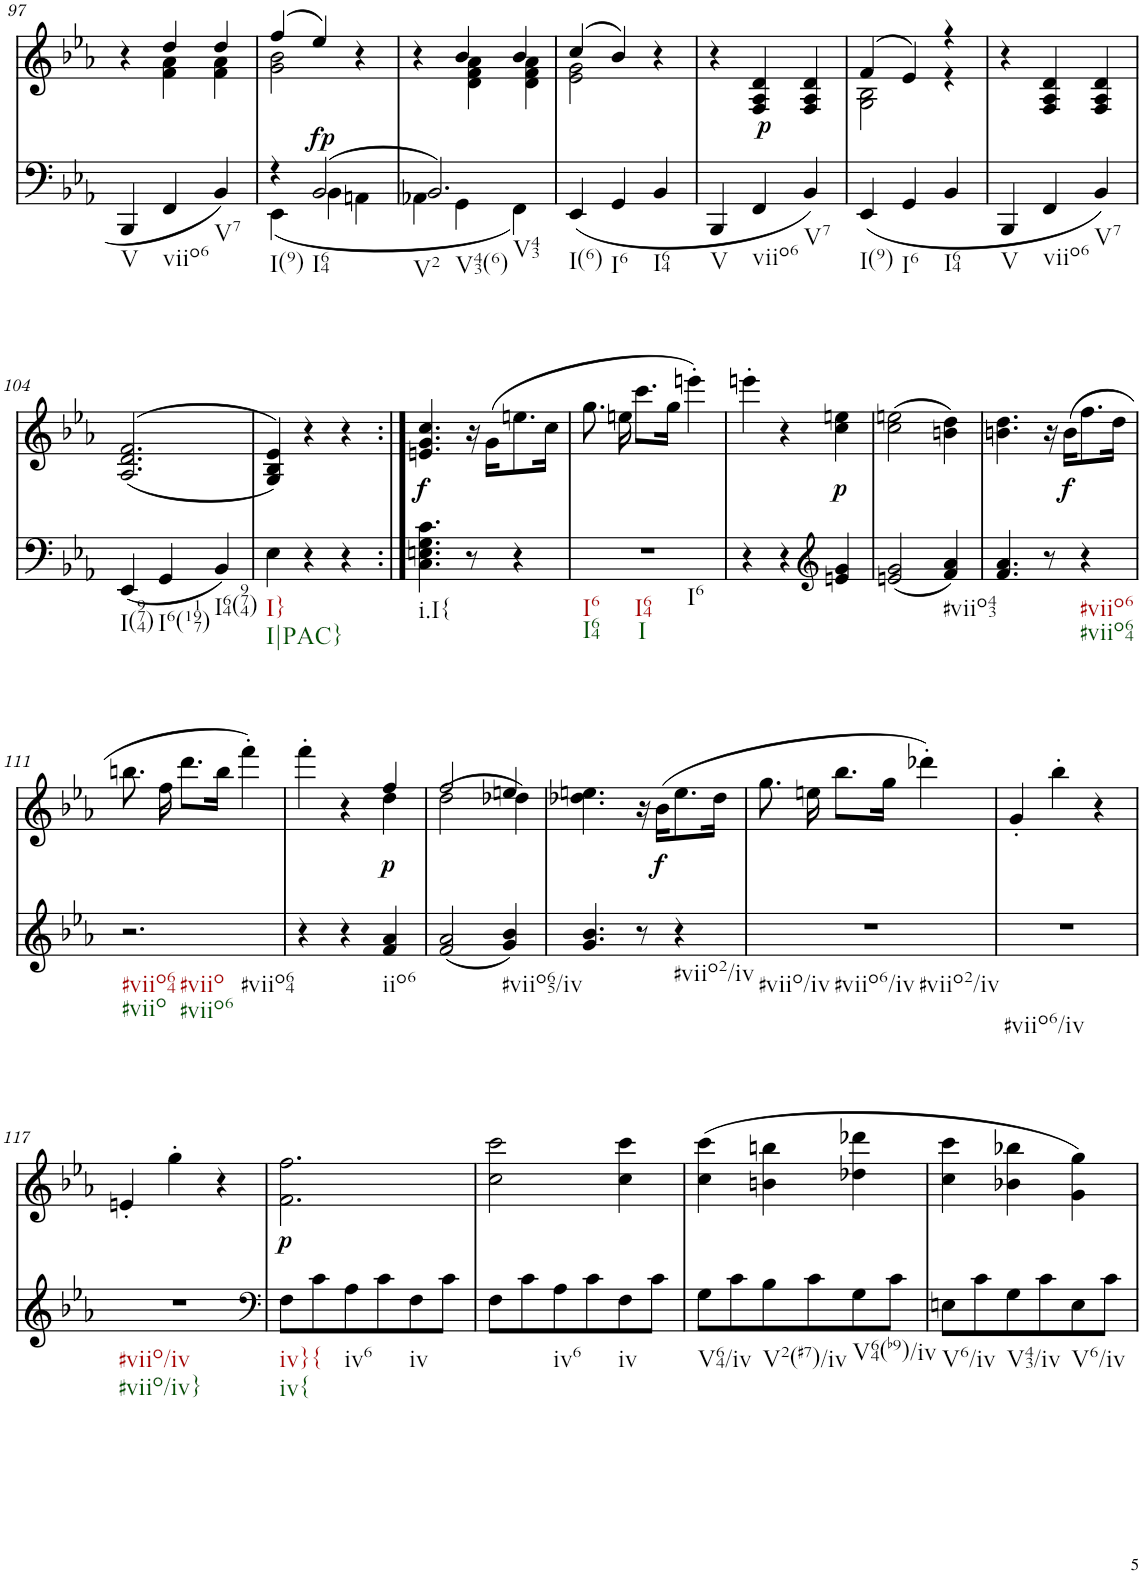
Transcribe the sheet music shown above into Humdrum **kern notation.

**kern	**dynam	**kern	**dynam
*part2	*part2	*part1	*part1
*staff2	*staff2	*staff1	*staff1
*I"piano	*	*I"piano	*
*I'Pno	*	*I'Pno	*
!!LO:PB:g=z
*clefF4	*	*clefG2	*
*k[b-e-a-]	*	*k[b-e-a-]	*
*c:	*	*c:	*
*M3/4	*	*M3/4	*
=97	=97	=97	=97
*	*	*^	*
!LO:TX:b:t=V	!	!	!	!
4BBB-/	.	4r	4ryy	.
!LO:TX:b:t=viio6	!	!	!	!
4FF/	.	4dd/	4f\ 4a-\	.
!LO:TX:b:t=V7	!	!	!	!
4BB-/	.	4dd/	4f\ 4a-\	.
=98	=98	=98	=98	=98
*^	*	*	*	*
!LO:TX:b:t=I(9)	!	!	!	!	!
4r	(4EE-\	.	(4ff/	2g\ 2b-\	.
!LO:TX:b:t=I64	!	!	!	!	!
!	!	!LO:DY:a	!	!	!
(2BB-/	4BB-\	fp	4ee-/)	.	.
.	4AAn\	.	4r	4ryy	.
=99	=99	=99	=99	=99	=99
!LO:TX:b:t=V2	!	!	!	!	!
!LO:TX:b:t=V43(6)	!	!	!	!	!
!LO:TX:b:t=V43	!	!	!	!	!
2.BB-/)	4AA-X\	.	4r	4ryy	.
.	4GG\	.	4b-/	4d\ 4f\ 4a-\	.
.	4FF\)	.	4b-/	4d\ 4f\ 4a-\	.
=100	=100	=100	=100	=100	=100
!LO:TX:b:t=I(6)	!	!	!	!	!
*v	*v	*	*	*	*
(<4EE-/	.	(4cc/	2e-\ 2g\	.
!LO:TX:b:t=I6	!	!	!	!
4GG/	.	4b-/)	.	.
!LO:TX:b:t=I64	!	!	!	!
4BB-/	.	4r	4ryy	.
=101	=101	=101	=101	=101
!LO:TX:b:t=V	!	!	!	!
*	*	*v	*v	*
4BBB-/	.	4r	.
!LO:TX:b:t=viio6	!	!	!
!	!LO:DY:a	!	!
4FF/	p	4F/ 4A-/ 4d/	.
!LO:TX:b:t=V7	!	!	!
4BB-/)	.	4F/ 4A-/ 4d/	.
=102	=102	=102	=102
*	*	*^	*
!LO:TX:b:t=I(9)	!	!	!	!
(4EE-/	.	(4f/	2G\ 2B-\	.
!LO:TX:b:t=I6	!	!	!	!
4GG/	.	4e-/)	.	.
!LO:TX:b:t=I64	!	!	!	!
4BB-/	.	4r	4r	.
=103	=103	=103	=103	=103
!LO:TX:b:t=V	!	!	!	!
*	*	*v	*v	*
4BBB-/	.	4r	.
!LO:TX:b:t=viio6	!	!	!
4FF/	.	4F/ 4A-/ 4d/	.
!LO:TX:b:t=V7	!	!	!
4BB-/)	.	4F/ 4A-/ 4d/	.
!!LO:LB:g=z
=104	=104	=104	=104
!LO:TX:b:t=I(974)	!	!	!
(4EE-/	.	((>2.A-/ 2.d/ 2.f/	.
!LO:TX:b:t=I6(1197)	!	!	!
4GG/	.	.	.
!LO:TX:b:t=I64(974)	!	!	!
4BB-/)	.	.	.
=105	=105	=105	=105
!LO:TX:b:t=I}	!	!	!
!LO:TX:b:t=I|PAC}	!	!	!
4E-\	.	4G/ 4B-/ 4e-/))	.
4r	.	4r	.
4r	.	4r	.
=106:|!	=106:|!	=106:|!	=106:|!
!LO:TX:b:t=i.I{	!	!	!
!	!	!	!LO:DY:b
4.C\ 4.En\ 4.G\ 4.c\	.	4.en/ 4.g/ 4.cc/	f
8r	.	16r	.
.	.	(16g\KL	.
4r	.	8.een\	.
.	.	16cc\Jk	.
=107	=107	=107	=107
!LO:TX:b:t=I6	!	!	!
!LO:TX:b:t=I64	!	!	!
!LO:TX:b:t=I64	!	!	!
!LO:TX:b:t=I	!	!	!
!LO:TX:b:t=I6	!	!	!
2.r	.	8.gg\	.
.	.	16een\	.
.	.	8.ccc\L	.
.	.	16gg\Jk	.
.	.	4eeen'\)	.
=108	=108	=108	=108
4r	.	4eeen'\	.
4r	.	4r	.
*clefG2	*	*	*
!	!	!	!LO:DY:b
4en/ 4g/	.	4cc\ 4een\	p
=109	=109	=109	=109
(2en/ 2g/	.	(2cc\ 2een\	.
!LO:TX:b:t=#viio43	!	!	!
4f/ 4a-/)	.	4bn\ 4dd\)	.
=110	=110	=110	=110
4.f/ 4.a-/	.	4.bn\ 4.dd\	.
8r	.	16r	.
!	!	!	!LO:DY:b
.	.	(16b\KL	f
!LO:TX:b:t=#viio6	!	!	!
!LO:TX:b:t=#viio64	!	!	!
4r	.	8.ff\	.
.	.	16dd\Jk	.
!!LO:LB:g=z
=111	=111	=111	=111
!LO:TX:b:t=#viio64	!	!	!
!LO:TX:b:t=#viio	!	!	!
!LO:TX:b:t=#viio	!	!	!
!LO:TX:b:t=#viio6	!	!	!
!LO:TX:b:t=#viio64	!	!	!
2.r	.	8.bbn\	.
.	.	16ff\	.
.	.	8.ddd\L	.
.	.	16bb\Jk	.
.	.	4fff'\)	.
=112	=112	=112	=112
*	*	*^	*
4r	.	4fff'\	2ryy	.
4r	.	4r	.	.
!LO:TX:b:t=iio6	!	!	!	!
!	!	!	!	!LO:DY:b
4f/ 4a-/	.	4ff/	4dd\	p
=113	=113	=113	=113	=113
(2f/ 2a-/	.	(2dd\	2ff/	.
!LO:TX:b:t=#viio65/iv	!	!	!	!
4g/ 4b-/)	.	4dd-X\)	4een/	.
*	*	*v	*v	*
=114	=114	=114	=114
4.g/ 4.b-/	.	4.dd-X\ 4.een\	.
8r	.	16r	.
!	!	!	!LO:DY:b
.	.	(16b-\KL	f
!LO:TX:b:t=#viio2/iv	!	!	!
4r	.	8.ee\	.
.	.	16dd-\Jk	.
=115	=115	=115	=115
!LO:TX:b:t=#viio/iv	!	!	!
!LO:TX:b:t=#viio6/iv	!	!	!
!LO:TX:b:t=#viio2/iv	!	!	!
2.r	.	8.gg\	.
.	.	16een\	.
.	.	8.bb-\L	.
.	.	16gg\Jk	.
.	.	4ddd-X'\)	.
=116	=116	=116	=116
!LO:TX:b:t=#viio6/iv	!	!	!
2.r	.	4g'/	.
.	.	4bb-'\	.
.	.	4r	.
!!LO:LB:g=z
=117	=117	=117	=117
!LO:TX:b:t=#viio/iv	!	!	!
!LO:TX:b:t=#viio/iv}	!	!	!
2.r	.	4en'/	.
.	.	4gg'\	.
.	.	4r	.
=118	=118	=118	=118
*clefF4	*	*	*
!LO:TX:b:t=iv}{	!	!	!
!LO:TX:b:t=iv{	!	!	!
!	!	!	!LO:DY:b
8F\L	.	2.f\ 2.ff\	p
8c\	.	.	.
!LO:TX:b:t=iv6	!	!	!
8A-\	.	.	.
8c\	.	.	.
!LO:TX:b:t=iv	!	!	!
8F\	.	.	.
8c\J	.	.	.
=119	=119	=119	=119
8F\L	.	2cc\ 2ccc\	.
8c\	.	.	.
!LO:TX:b:t=iv6	!	!	!
8A-\	.	.	.
8c\	.	.	.
!LO:TX:b:t=iv	!	!	!
8F\	.	4cc\ 4ccc\	.
8c\J	.	.	.
=120	=120	=120	=120
!LO:TX:b:t=V64/iv	!	!	!
8G\L	.	(4cc\ 4ccc\	.
8c\	.	.	.
!LO:TX:b:t=V2(#7)/iv	!	!	!
8B-\	.	4bn\ 4bbn\	.
8c\	.	.	.
!LO:TX:b:t=V64(b9)/iv	!	!	!
8G\	.	4dd-X\ 4ddd-X\	.
8c\J	.	.	.
=121	=121	=121	=121
!LO:TX:b:t=V6/iv	!	!	!
8En\L	.	4cc\ 4ccc\	.
8c\	.	.	.
!LO:TX:b:t=V43/iv	!	!	!
8G\	.	4b-X\ 4bb-X\	.
8c\	.	.	.
!LO:TX:b:t=V6/iv	!	!	!
8E\	.	4g\ 4gg\)	.
8c\J	.	.	.
=	=	=	=
*-	*-	*-	*-
